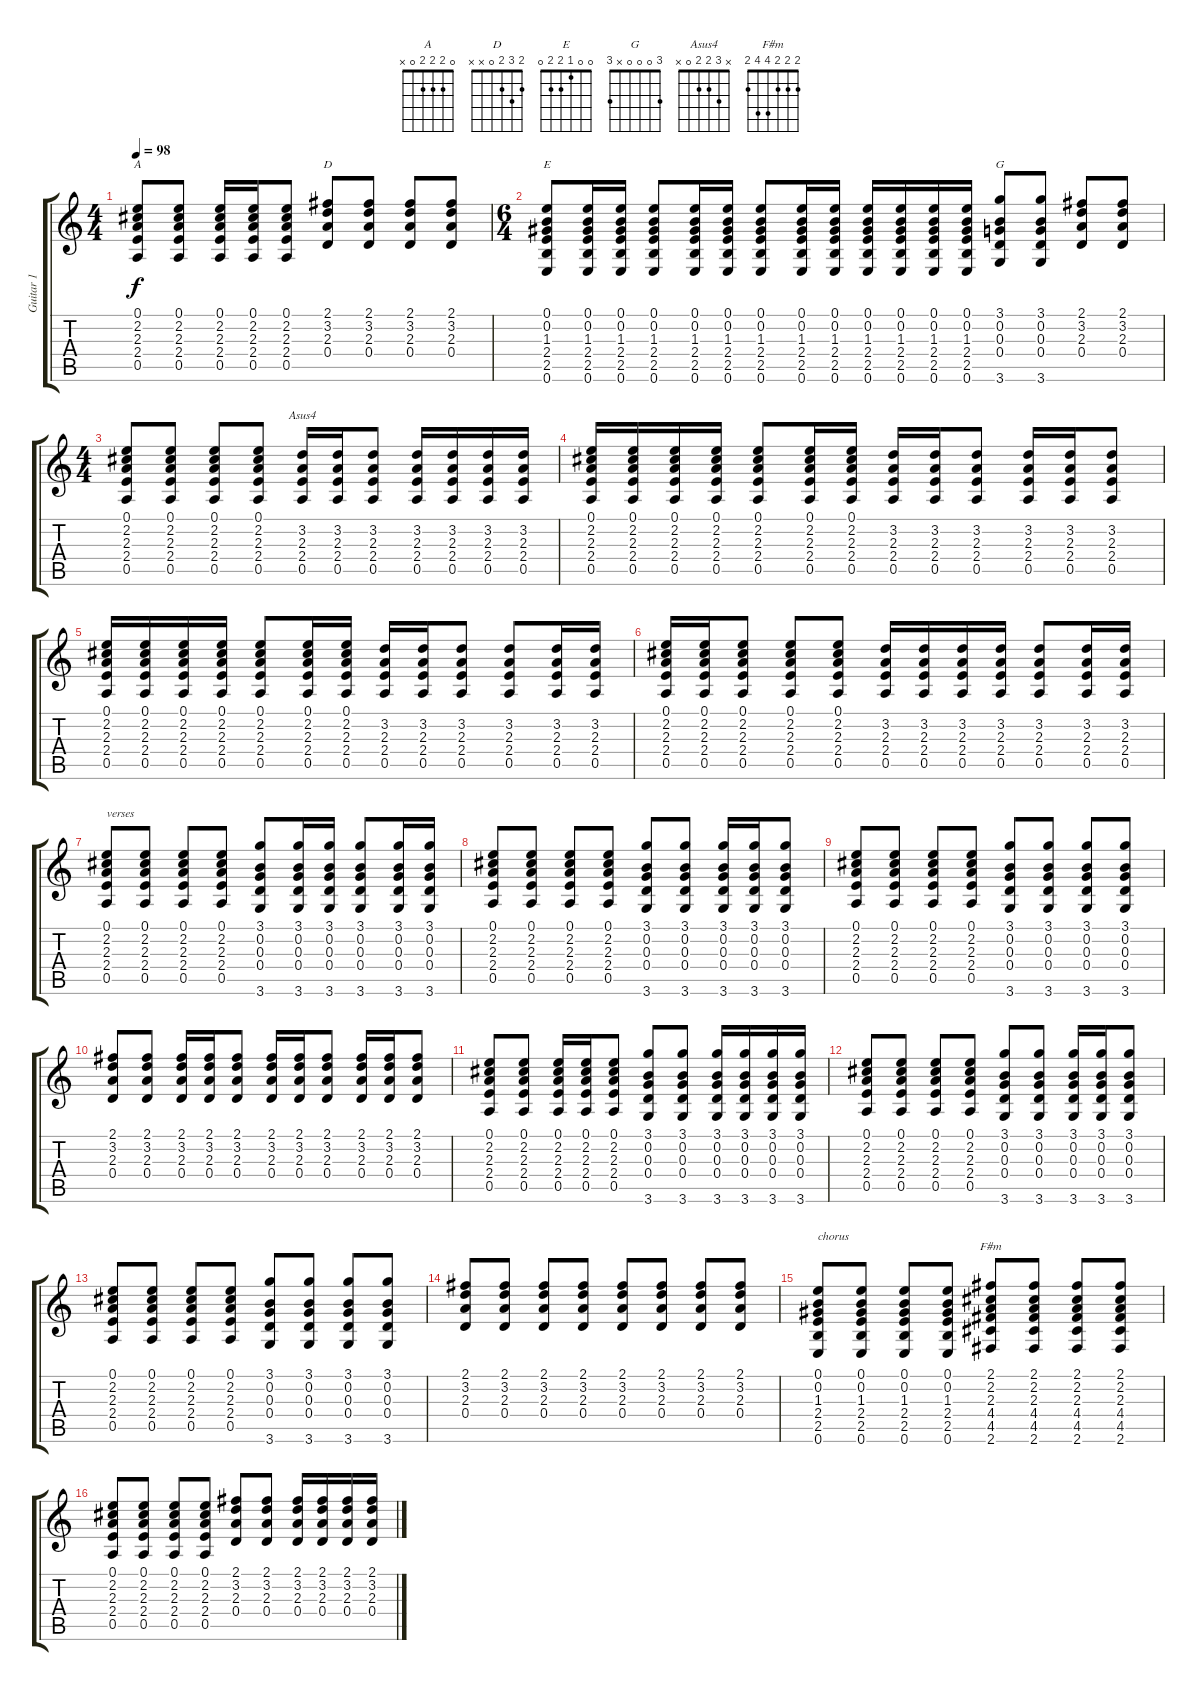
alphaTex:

\track ("Guitar 1" "Guitar 1") {instrument acousticguitarsteel}
\staff {score tabs}
\tuning (E4 B3 G3 D3 A2 E2) {hide}
\chord ("A" 0 2 2 2 0 x)
\chord ("D" 2 3 2 0 x x)
\chord ("E" 0 0 1 2 2 0)
\chord ("G" 3 0 0 0 x 3)
\chord ("Asus4" x 3 2 2 0 x)
\chord ("F#m" 2 2 2 4 4 2)
\ts (4 4)
\tempo 98
\clef g2
\ks c
(0.1 2.2 2.3 2.4 0.5).8{ch "A" dy f} (0.1 2.2 2.3 2.4 0.5).8 (0.1 2.2 2.3 2.4 0.5).16 (0.1 2.2 2.3 2.4 0.5).16 (0.1 2.2 2.3 2.4 0.5).8 (2.1 3.2 2.3 0.4).8{ch "D"} (2.1 3.2 2.3 0.4).8 (2.1 3.2 2.3 0.4).8 (2.1 3.2 2.3 0.4).8 |
\ts (6 4)
(0.1 0.2 1.3 2.4 2.5 0.6).8{ch "E"} (0.1 0.2 1.3 2.4 2.5 0.6).16 (0.1 0.2 1.3 2.4 2.5 0.6).16 (0.1 0.2 1.3 2.4 2.5 0.6).8 (0.1 0.2 1.3 2.4 2.5 0.6).16 (0.1 0.2 1.3 2.4 2.5 0.6).16 (0.1 0.2 1.3 2.4 2.5 0.6).8 (0.1 0.2 1.3 2.4 2.5 0.6).16 (0.1 0.2 1.3 2.4 2.5 0.6).16 (0.1 0.2 1.3 2.4 2.5 0.6).16 (0.1 0.2 1.3 2.4 2.5 0.6).16 (0.1 0.2 1.3 2.4 2.5 0.6).16 (0.1 0.2 1.3 2.4 2.5 0.6).16 (3.1 0.2 0.3 0.4 3.6).8{ch "G"} (3.1 0.2 0.3 0.4 3.6).8 (2.1 3.2 2.3 0.4).8 (2.1 3.2 2.3 0.4).8 |
\ts (4 4)
(0.1 2.2 2.3 2.4 0.5).8 (0.1 2.2 2.3 2.4 0.5).8 (0.1 2.2 2.3 2.4 0.5).8 (0.1 2.2 2.3 2.4 0.5).8 (3.2 2.3 2.4 0.5).16{ch "Asus4"} (3.2 2.3 2.4 0.5).16 (3.2 2.3 2.4 0.5).8 (3.2 2.3 2.4 0.5).16 (3.2 2.3 2.4 0.5).16 (3.2 2.3 2.4 0.5).16 (3.2 2.3 2.4 0.5).16 |
(0.1 2.2 2.3 2.4 0.5).16 (0.1 2.2 2.3 2.4 0.5).16 (0.1 2.2 2.3 2.4 0.5).16 (0.1 2.2 2.3 2.4 0.5).16 (0.1 2.2 2.3 2.4 0.5).8 (0.1 2.2 2.3 2.4 0.5).16 (0.1 2.2 2.3 2.4 0.5).16 (3.2 2.3 2.4 0.5).16 (3.2 2.3 2.4 0.5).16 (3.2 2.3 2.4 0.5).8 (3.2 2.3 2.4 0.5).16 (3.2 2.3 2.4 0.5).16 (3.2 2.3 2.4 0.5).8 |
(0.1 2.2 2.3 2.4 0.5).16 (0.1 2.2 2.3 2.4 0.5).16 (0.1 2.2 2.3 2.4 0.5).16 (0.1 2.2 2.3 2.4 0.5).16 (0.1 2.2 2.3 2.4 0.5).8 (0.1 2.2 2.3 2.4 0.5).16 (0.1 2.2 2.3 2.4 0.5).16 (3.2 2.3 2.4 0.5).16 (3.2 2.3 2.4 0.5).16 (3.2 2.3 2.4 0.5).8 (3.2 2.3 2.4 0.5).8 (3.2 2.3 2.4 0.5).16 (3.2 2.3 2.4 0.5).16 |
(0.1 2.2 2.3 2.4 0.5).16 (0.1 2.2 2.3 2.4 0.5).16 (0.1 2.2 2.3 2.4 0.5).8 (0.1 2.2 2.3 2.4 0.5).8 (0.1 2.2 2.3 2.4 0.5).8 (3.2 2.3 2.4 0.5).16 (3.2 2.3 2.4 0.5).16 (3.2 2.3 2.4 0.5).16 (3.2 2.3 2.4 0.5).16 (3.2 2.3 2.4 0.5).8 (3.2 2.3 2.4 0.5).16 (3.2 2.3 2.4 0.5).16 |
(0.1 2.2 2.3 2.4 0.5).8{txt "verses"} (0.1 2.2 2.3 2.4 0.5).8 (0.1 2.2 2.3 2.4 0.5).8 (0.1 2.2 2.3 2.4 0.5).8 (3.1 0.2 0.3 0.4 3.6).8 (3.1 0.2 0.3 0.4 3.6).16 (3.1 0.2 0.3 0.4 3.6).16 (3.1 0.2 0.3 0.4 3.6).8 (3.1 0.2 0.3 0.4 3.6).16 (3.1 0.2 0.3 0.4 3.6).16 |
(0.1 2.2 2.3 2.4 0.5).8 (0.1 2.2 2.3 2.4 0.5).8 (0.1 2.2 2.3 2.4 0.5).8 (0.1 2.2 2.3 2.4 0.5).8 (3.1 0.2 0.3 0.4 3.6).8 (3.1 0.2 0.3 0.4 3.6).8 (3.1 0.2 0.3 0.4 3.6).16 (3.1 0.2 0.3 0.4 3.6).16 (3.1 0.2 0.3 0.4 3.6).8 |
(0.1 2.2 2.3 2.4 0.5).8 (0.1 2.2 2.3 2.4 0.5).8 (0.1 2.2 2.3 2.4 0.5).8 (0.1 2.2 2.3 2.4 0.5).8 (3.1 0.2 0.3 0.4 3.6).8 (3.1 0.2 0.3 0.4 3.6).8 (3.1 0.2 0.3 0.4 3.6).8 (3.1 0.2 0.3 0.4 3.6).8 |
(2.1 3.2 2.3 0.4).8 (2.1 3.2 2.3 0.4).8 (2.1 3.2 2.3 0.4).16 (2.1 3.2 2.3 0.4).16 (2.1 3.2 2.3 0.4).8 (2.1 3.2 2.3 0.4).16 (2.1 3.2 2.3 0.4).16 (2.1 3.2 2.3 0.4).8 (2.1 3.2 2.3 0.4).16 (2.1 3.2 2.3 0.4).16 (2.1 3.2 2.3 0.4).8 |
(0.1 2.2 2.3 2.4 0.5).8 (0.1 2.2 2.3 2.4 0.5).8 (0.1 2.2 2.3 2.4 0.5).16 (0.1 2.2 2.3 2.4 0.5).16 (0.1 2.2 2.3 2.4 0.5).8 (3.1 0.2 0.3 0.4 3.6).8 (3.1 0.2 0.3 0.4 3.6).8 (3.1 0.2 0.3 0.4 3.6).16 (3.1 0.2 0.3 0.4 3.6).16 (3.1 0.2 0.3 0.4 3.6).16 (3.1 0.2 0.3 0.4 3.6).16 |
(0.1 2.2 2.3 2.4 0.5).8 (0.1 2.2 2.3 2.4 0.5).8 (0.1 2.2 2.3 2.4 0.5).8 (0.1 2.2 2.3 2.4 0.5).8 (3.1 0.2 0.3 0.4 3.6).8 (3.1 0.2 0.3 0.4 3.6).8 (3.1 0.2 0.3 0.4 3.6).16 (3.1 0.2 0.3 0.4 3.6).16 (3.1 0.2 0.3 0.4 3.6).8 |
(0.1 2.2 2.3 2.4 0.5).8 (0.1 2.2 2.3 2.4 0.5).8 (0.1 2.2 2.3 2.4 0.5).8 (0.1 2.2 2.3 2.4 0.5).8 (3.1 0.2 0.3 0.4 3.6).8 (3.1 0.2 0.3 0.4 3.6).8 (3.1 0.2 0.3 0.4 3.6).8 (3.1 0.2 0.3 0.4 3.6).8 |
(2.1 3.2 2.3 0.4).8 (2.1 3.2 2.3 0.4).8 (2.1 3.2 2.3 0.4).8 (2.1 3.2 2.3 0.4).8 (2.1 3.2 2.3 0.4).8 (2.1 3.2 2.3 0.4).8 (2.1 3.2 2.3 0.4).8 (2.1 3.2 2.3 0.4).8 |
(0.1 0.2 1.3 2.4 2.5 0.6).8{txt "chorus"} (0.1 0.2 1.3 2.4 2.5 0.6).8 (0.1 0.2 1.3 2.4 2.5 0.6).8 (0.1 0.2 1.3 2.4 2.5 0.6).8 (2.1 2.2 2.3 4.4 4.5 2.6).8{ch "F#m"} (2.1 2.2 2.3 4.4 4.5 2.6).8 (2.1 2.2 2.3 4.4 4.5 2.6).8 (2.1 2.2 2.3 4.4 4.5 2.6).8 |
(0.1 2.2 2.3 2.4 0.5).8 (0.1 2.2 2.3 2.4 0.5).8 (0.1 2.2 2.3 2.4 0.5).8 (0.1 2.2 2.3 2.4 0.5).8 (2.1 3.2 2.3 0.4).8 (2.1 3.2 2.3 0.4).8 (2.1 3.2 2.3 0.4).16 (2.1 3.2 2.3 0.4).16 (2.1 3.2 2.3 0.4).16 (2.1 3.2 2.3 0.4).16
